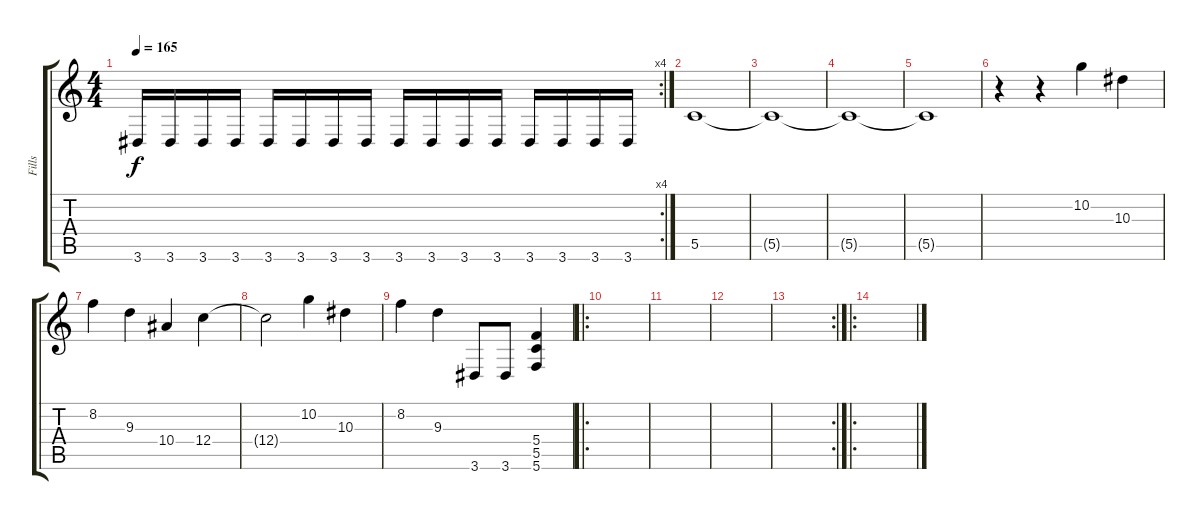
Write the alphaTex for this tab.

\track ("Fills" "Fills") {instrument distortionguitar}
\staff {score tabs}
\tuning (D4 A3 F3 C3 G2 C2) {hide}
\rc 4
\ts (4 4)
\tempo 165
\clef g2
\ks c
3.6.16{dy f} 3.6.16 3.6.16 3.6.16 3.6.16 3.6.16 3.6.16 3.6.16 3.6.16 3.6.16 3.6.16 3.6.16 3.6.16 3.6.16 3.6.16 3.6.16 |
5.5.1 |
5.5{t}.1 |
5.5{t}.1 |
5.5{t}.1 |
r.4 r.4 10.2.4 10.3.4 |
8.2.4 9.3.4 10.4.4 12.4.4 |
12.4{t}.2 10.2.4 10.3.4 |
8.2.4 9.3.4 3.6.8 3.6.8 (5.4 5.5 5.6).4 |
\ro
|
|
|
\rc 2
|
\ro
